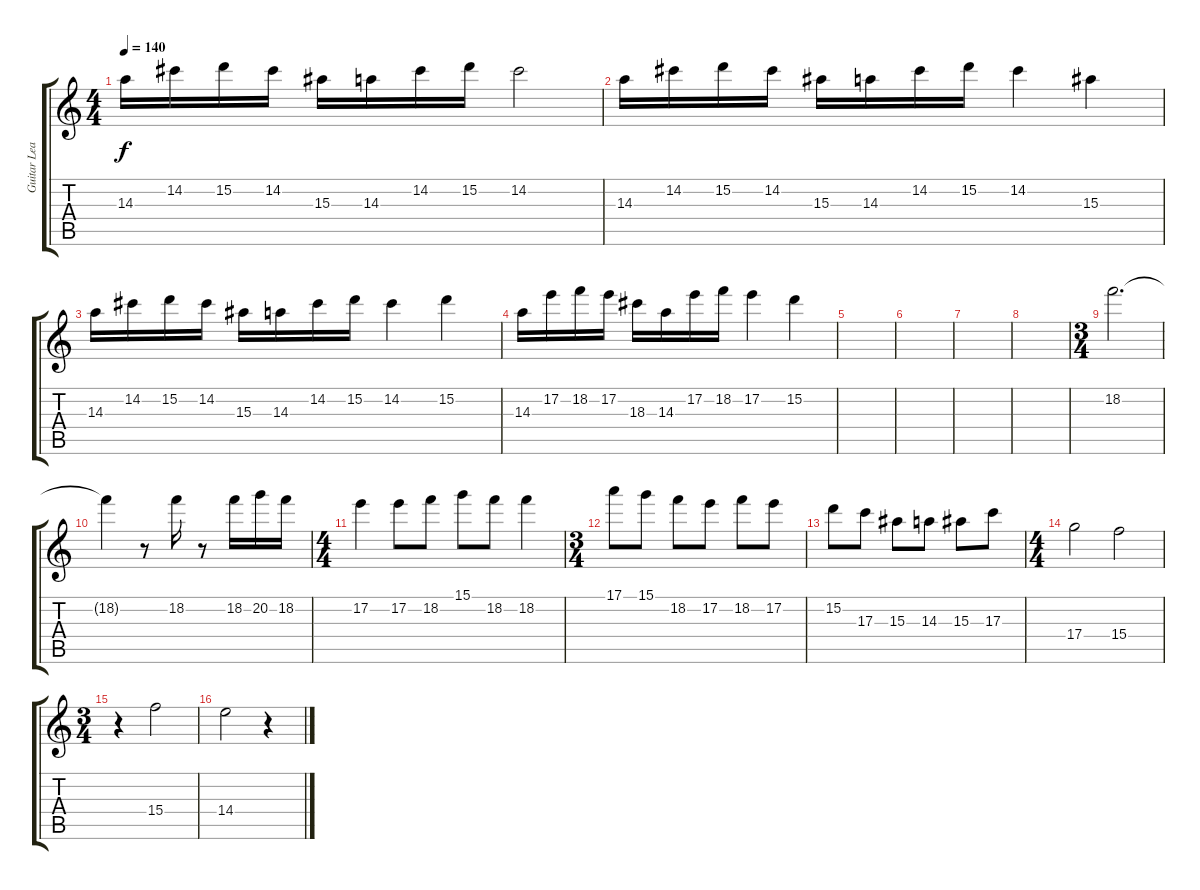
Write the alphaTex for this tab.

\track ("Guitar Lead" "Guitar Lea") {instrument distortionguitar}
\staff {score tabs}
\tuning (E4 B3 G3 D3 A2 E2) {hide}
\ts (4 4)
\tempo 140
\clef g2
\ks c
14.3.16{dy f} 14.2.16 15.2.16 14.2.16 15.3.16 14.3.16 14.2.16 15.2.16 14.2.2 |
14.3.16 14.2.16 15.2.16 14.2.16 15.3.16 14.3.16 14.2.16 15.2.16 14.2.4 15.3.4 |
14.3.16 14.2.16 15.2.16 14.2.16 15.3.16 14.3.16 14.2.16 15.2.16 14.2.4 15.2.4 |
14.3.16 17.2.16 18.2.16 17.2.16 18.3.16 14.3.16 17.2.16 18.2.16 17.2.4 15.2.4 |
|
|
|
|
\ts (3 4)
18.2.2{d} |
18.2{t}.4 r.8 18.2.16 r.8 18.2.16 20.2.16 18.2.16 |
\ts (4 4)
17.2.4 17.2.8 18.2.8 15.1.8 18.2.8 18.2.4 |
\ts (3 4)
17.1.8 15.1.8 18.2.8 17.2.8 18.2.8 17.2.8 |
15.2.8 17.3.8 15.3.8 14.3.8 15.3.8 17.3.8 |
\ts (4 4)
17.4.2 15.4.2 |
\ts (3 4)
r.4 15.4.2 |
14.4.2 r.4
